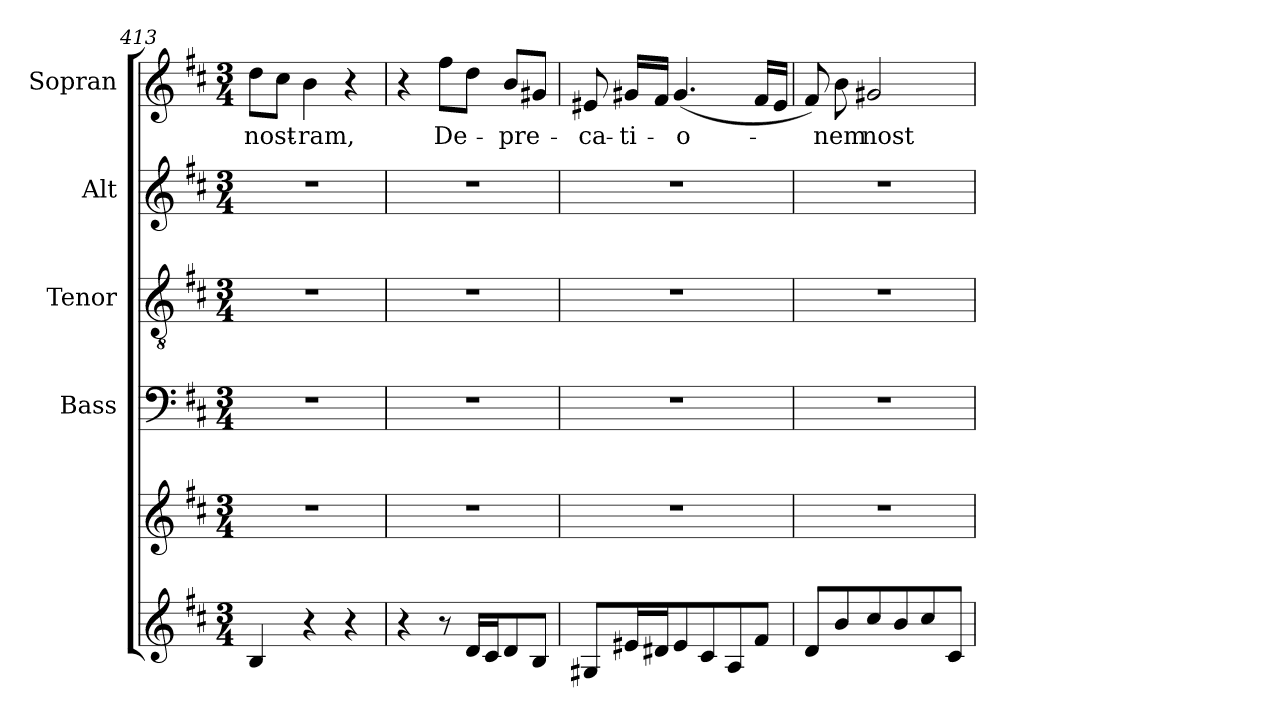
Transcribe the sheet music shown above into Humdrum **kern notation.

**kern	**kern	**kern	**kern	**kern	**kern	**text
*part5	*part5	*part4	*part3	*part2	*part1	*part1
*staff6	*staff5	*staff4	*staff3	*staff2	*staff1	*staff1
*	*	*I"Bass	*I"Tenor	*I"Alt	*I"Sopran	*
*	*	*I'B.	*I'T.	*I'A.	*I'S.	*
*clefG2	*clefG2	*clefF4	*clefGv2	*clefG2	*clefG2	*
*k[f#c#]	*k[f#c#]	*k[f#c#]	*k[f#c#]	*k[f#c#]	*k[f#c#]	*
*D:	*D:	*D:	*D:	*D:	*D:	*
*M3/4	*M3/4	*M3/4	*M3/4	*M3/4	*M3/4	*
=413	=413	=413	=413	=413	=413	=413
!	!	!	!	!	!	!LO:LY:b
4B/	2.r	2.r	2.r	2.r	8dd\L	nost-
.	.	.	.	.	8cc#\J	.
!	!	!	!	!	!	!LO:LY:b
4r	.	.	.	.	4b\	-ram,
4r	.	.	.	.	4r	.
=414	=414	=414	=414	=414	=414	=414
4r	2.r	2.r	2.r	2.r	4r	.
!	!	!	!	!	!	!LO:LY:b
8r	.	.	.	.	8ff#\L	De-
16d/LL	.	.	.	.	8dd\J	.
16c#/J	.	.	.	.	.	.
!	!	!	!	!	!	!LO:LY:b
8d/	.	.	.	.	8b/L	-pre-
8B/J	.	.	.	.	8g#X/J	.
!!LO:LB:g=z
=415	=415	=415	=415	=415	=415	=415
!	!	!	!	!	!	!LO:LY:b
8G#X/L	2.r	2.r	2.r	2.r	8e#X/	-ca-
!	!	!	!	!	!	!LO:LY:b
16e#X/L	.	.	.	.	16g#X/LL	-ti-
16d#X/J	.	.	.	.	16f#/JJ	.
!	!	!	!	!	!	!LO:LY:b
8e#/	.	.	.	.	(<4.g#/	-o-
8c#/	.	.	.	.	.	.
8A/	.	.	.	.	.	.
8f#/J	.	.	.	.	16f#/LL	.
.	.	.	.	.	16e#/JJ	.
=416	=416	=416	=416	=416	=416	=416
8d/L	2.r	2.r	2.r	2.r	8f#/)	.
!	!	!	!	!	!	!LO:LY:b
8b/	.	.	.	.	8b\	-nem
!	!	!	!	!	!	!LO:LY:b
8cc#/	.	.	.	.	2g#X/	nost-
8b/	.	.	.	.	.	.
8cc#/	.	.	.	.	.	.
8c#/J	.	.	.	.	.	.
=	=	=	=	=	=	=
*-	*-	*-	*-	*-	*-	*-
